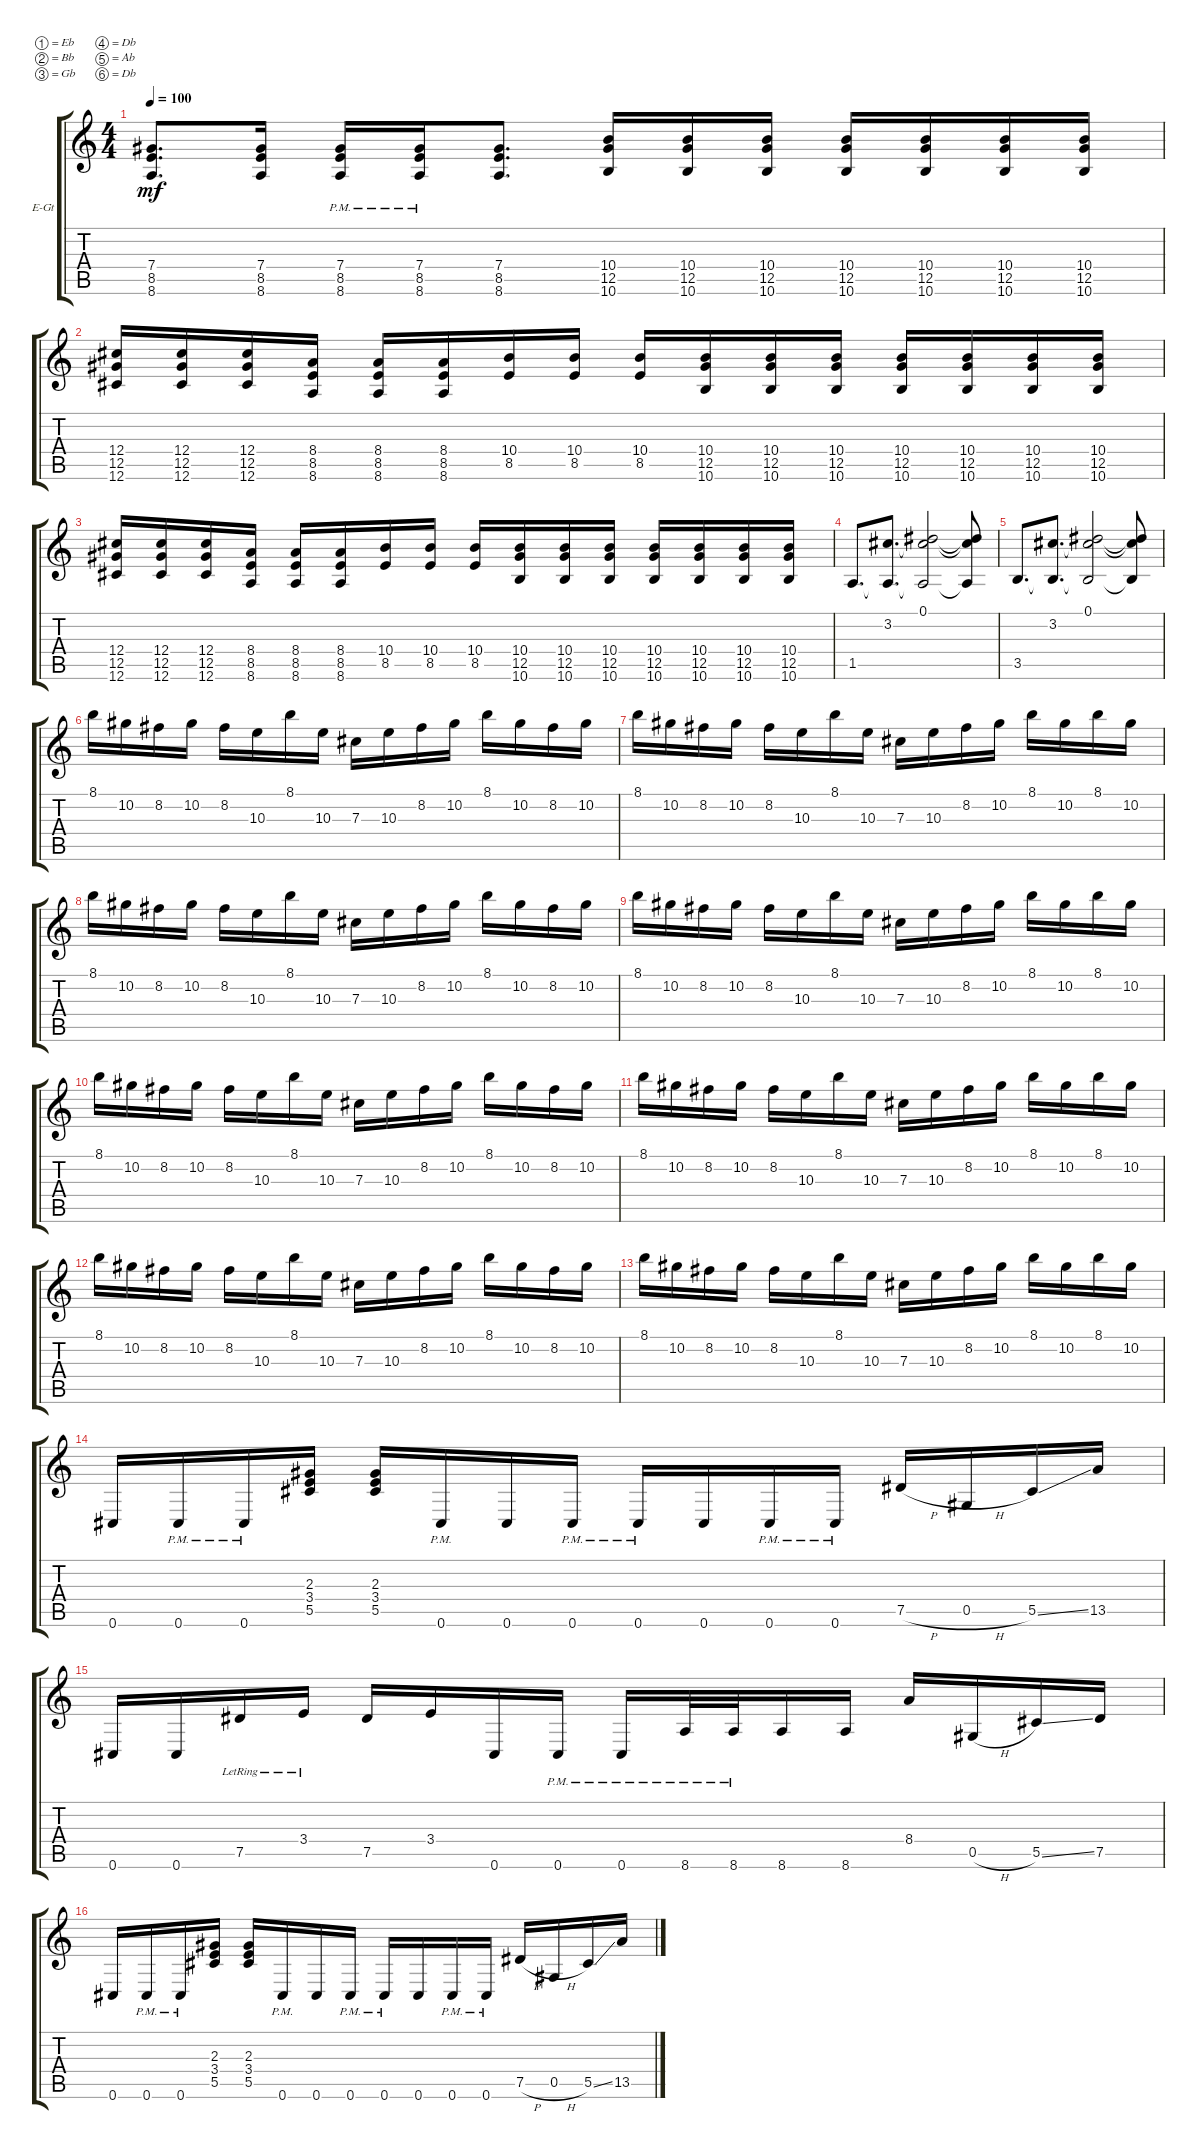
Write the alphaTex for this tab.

\defaultSystemsLayout 4
\bracketExtendMode groupsimilarinstruments
\firstSystemTrackNameOrientation horizontal
\otherSystemsTrackNameOrientation horizontal
\track ("Electric Guitar" "E-Gt") {instrument distortionguitar}
\staff {score tabs}
\tuning (Eb4 Bb3 Gb3 Db3 Ab2 Db2)
\ts (4 4)
\tempo 100
\clef g2
\ks c
(8.6 8.5 7.4).8{d dy mf} (7.4 8.5 8.6).16 (8.6{pm} 8.5{pm} 7.4{pm}).16 (7.4{pm} 8.5{pm} 8.6{pm}).16 (8.6 8.5 7.4).8{d} (10.6 12.5 10.4).16 (10.6 10.4 12.5).16 (10.6 10.4 12.5).16 (10.6 10.4 12.5).16 (10.6 12.5 10.4).16 (10.6 10.4 12.5).16 (10.6 10.4 12.5).16 |
(12.6 12.5 12.4).16 (12.6 12.5 12.4).16 (12.6 12.5 12.4).16 (8.6 8.5 8.4).16 (8.6 8.5 8.4).16 (8.6 8.5 8.4).16 (8.5 10.4).16 (8.5 10.4).16 (8.5 10.4).16 (10.6 12.5 10.4).16 (10.6 10.4 12.5).16 (10.6 10.4 12.5).16 (10.6 10.4 12.5).16 (10.6 12.5 10.4).16 (10.6 10.4 12.5).16 (10.6 10.4 12.5).16 |
(12.6 12.5 12.4).16 (12.6 12.5 12.4).16 (12.6 12.5 12.4).16 (8.6 8.5 8.4).16 (8.6 8.5 8.4).16 (8.6 8.5 8.4).16 (8.5 10.4).16 (8.5 10.4).16 (8.5 10.4).16 (10.6 12.5 10.4).16 (10.6 10.4 12.5).16 (10.6 10.4 12.5).16 (10.6 10.4 12.5).16 (10.6 12.5 10.4).16 (10.6 10.4 12.5).16 (10.6 10.4 12.5).16 |
1.5.8{d} (3.2 1.5{t}).8{d} (0.1 1.5{t} 3.2{t}).2 (0.1{t} 3.2{t} 1.5{t}).8 |
3.5.8{d} (3.2 3.5{t}).8{d} (0.1 3.5{t} 3.2{t}).2 (0.1{t} 3.2{t} 3.5{t}).8 |
8.1.16 10.2.16 8.2.16 10.2.16 8.2.16 10.3.16 8.1.16 10.3.16 7.3.16 10.3.16 8.2.16 10.2.16 8.1.16 10.2.16 8.2.16 10.2.16 |
8.1.16 10.2.16 8.2.16 10.2.16 8.2.16 10.3.16 8.1.16 10.3.16 7.3.16 10.3.16 8.2.16 10.2.16 8.1.16 10.2.16 8.1.16 10.2.16 |
8.1.16 10.2.16 8.2.16 10.2.16 8.2.16 10.3.16 8.1.16 10.3.16 7.3.16 10.3.16 8.2.16 10.2.16 8.1.16 10.2.16 8.2.16 10.2.16 |
8.1.16 10.2.16 8.2.16 10.2.16 8.2.16 10.3.16 8.1.16 10.3.16 7.3.16 10.3.16 8.2.16 10.2.16 8.1.16 10.2.16 8.1.16 10.2.16 |
8.1.16 10.2.16 8.2.16 10.2.16 8.2.16 10.3.16 8.1.16 10.3.16 7.3.16 10.3.16 8.2.16 10.2.16 8.1.16 10.2.16 8.2.16 10.2.16 |
8.1.16 10.2.16 8.2.16 10.2.16 8.2.16 10.3.16 8.1.16 10.3.16 7.3.16 10.3.16 8.2.16 10.2.16 8.1.16 10.2.16 8.1.16 10.2.16 |
8.1.16 10.2.16 8.2.16 10.2.16 8.2.16 10.3.16 8.1.16 10.3.16 7.3.16 10.3.16 8.2.16 10.2.16 8.1.16 10.2.16 8.2.16 10.2.16 |
8.1.16 10.2.16 8.2.16 10.2.16 8.2.16 10.3.16 8.1.16 10.3.16 7.3.16 10.3.16 8.2.16 10.2.16 8.1.16 10.2.16 8.1.16 10.2.16 |
0.6.16 0.6{pm}.16 0.6{pm}.16 (5.5 3.4 2.3).16 (3.4 2.3 5.5).16 0.6{pm}.16 0.6.16 0.6{pm}.16 0.6{pm}.16 0.6.16 0.6{pm}.16 0.6{pm}.16 7.5{h}.16 0.5{h}.16 5.5{ss}.16 13.5.16 |
0.6.16 0.6.16 7.5{lr}.16 3.4{lr}.16 7.5.16 3.4.16 0.6.16 0.6{pm}.16 0.6{pm}.16 8.6{pm}.32 8.6{pm}.32 8.6.16 8.6.16 8.4.16 0.5{h}.16 5.5{ss}.16 7.5.16 |
0.6.16 0.6{pm}.16 0.6{pm}.16 (5.5 3.4 2.3).16 (3.4 2.3 5.5).16 0.6{pm}.16 0.6.16 0.6{pm}.16 0.6{pm}.16 0.6.16 0.6{pm}.16 0.6{pm}.16 7.5{h}.16 0.5{h}.16 5.5{ss}.16 13.5.16
